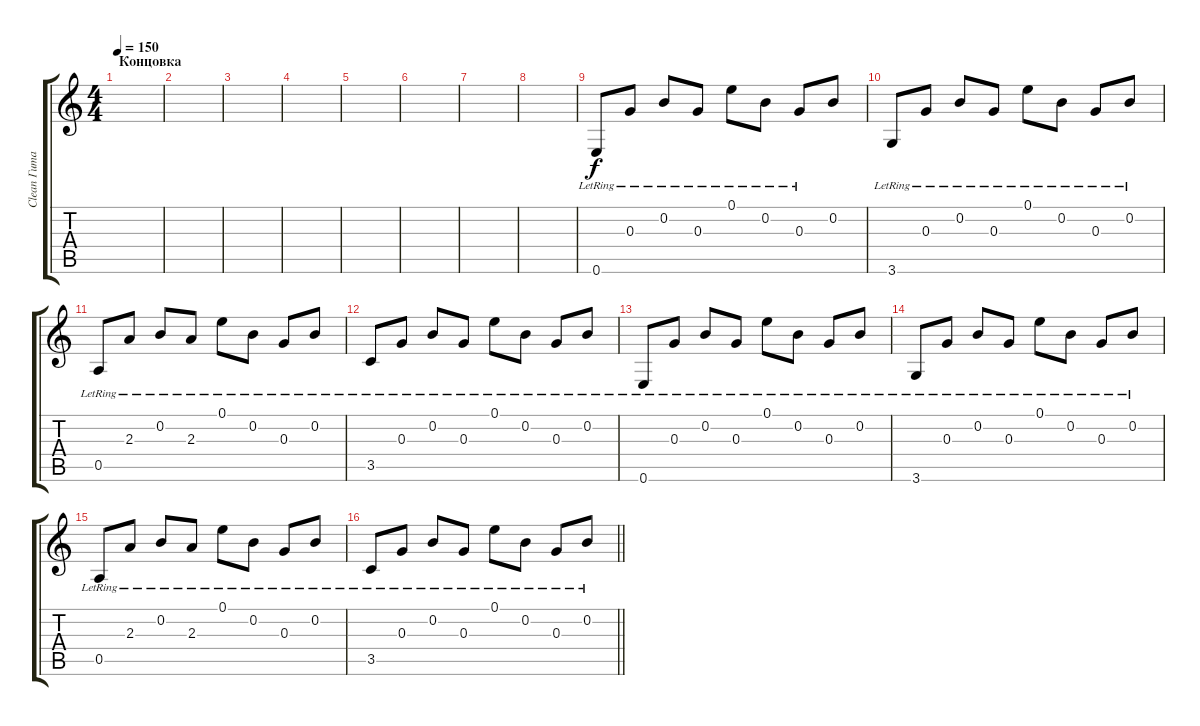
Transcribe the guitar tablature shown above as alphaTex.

\track ("Clean Гитара" "Clean Гита") {instrument electricguitarclean}
\staff {score tabs}
\tuning (E4 B3 G3 D3 A2 E2) {hide}
\ts (4 4)
\section ("" "Концовка")
\tempo 150
\clef g2
\ks c
|
|
|
|
|
|
|
|
0.6{lr}.8 0.3{lr}.8 0.2{lr}.8 0.3{lr}.8 0.1{lr}.8 0.2{lr}.8 0.3{lr}.8 0.2.8 |
3.6{lr}.8 0.3{lr}.8 0.2{lr}.8 0.3{lr}.8 0.1{lr}.8 0.2{lr}.8 0.3{lr}.8 0.2{lr}.8 |
0.5{lr}.8 2.3{lr}.8 0.2{lr}.8 2.3{lr}.8 0.1{lr}.8 0.2{lr}.8 0.3{lr}.8 0.2{lr}.8 |
3.5{lr}.8 0.3{lr}.8 0.2{lr}.8 0.3{lr}.8 0.1{lr}.8 0.2{lr}.8 0.3{lr}.8 0.2{lr}.8 |
0.6{lr}.8 0.3{lr}.8 0.2{lr}.8 0.3{lr}.8 0.1{lr}.8 0.2{lr}.8 0.3{lr}.8 0.2{lr}.8 |
3.6{lr}.8 0.3{lr}.8 0.2{lr}.8 0.3{lr}.8 0.1{lr}.8 0.2{lr}.8 0.3{lr}.8 0.2{lr}.8 |
0.5{lr}.8 2.3{lr}.8 0.2{lr}.8 2.3{lr}.8 0.1{lr}.8 0.2{lr}.8 0.3{lr}.8 0.2{lr}.8 |
\barLineRight lightlight
3.5{lr}.8 0.3{lr}.8 0.2{lr}.8 0.3{lr}.8 0.1{lr}.8 0.2{lr}.8 0.3{lr}.8 0.2{lr}.8
